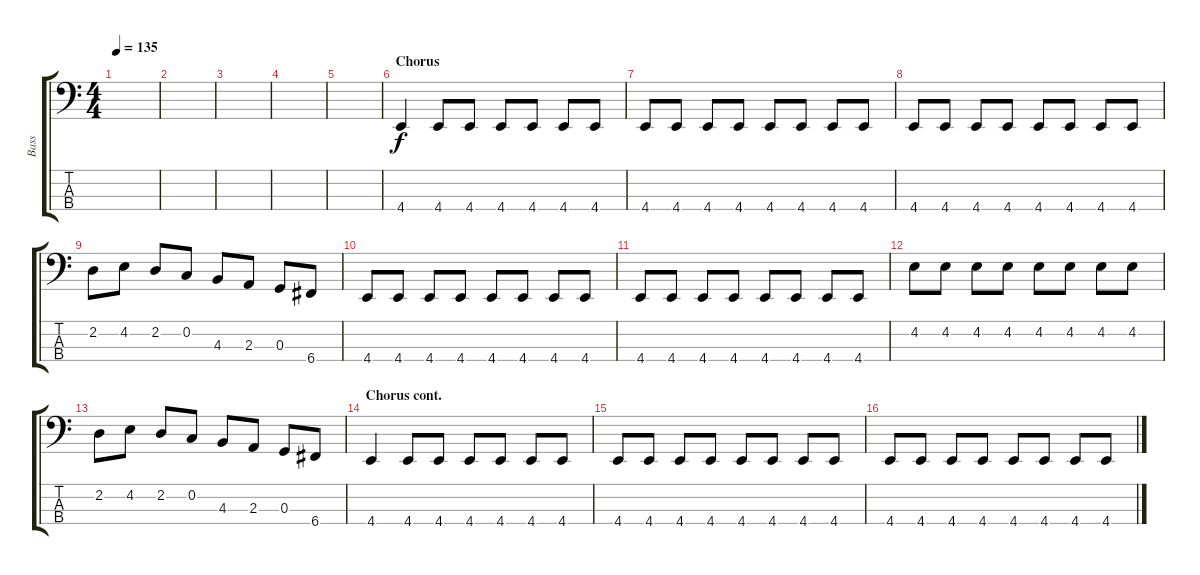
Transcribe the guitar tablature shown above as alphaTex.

\track ("Bass" "Bass") {instrument electricbassfinger}
\staff {score tabs}
\tuning (F2 C2 G1 C1) {hide}
\ts (4 4)
\tempo 135
\clef f4
\ks c
|
|
|
|
|
\section ("" "Chorus")
4.4.4 4.4.8 4.4.8 4.4.8 4.4.8 4.4.8 4.4.8 |
4.4.8 4.4.8 4.4.8 4.4.8 4.4.8 4.4.8 4.4.8 4.4.8 |
4.4.8 4.4.8 4.4.8 4.4.8 4.4.8 4.4.8 4.4.8 4.4.8 |
2.2.8 4.2.8 2.2.8 0.2.8 4.3.8 2.3.8 0.3.8 6.4.8 |
4.4.8 4.4.8 4.4.8 4.4.8 4.4.8 4.4.8 4.4.8 4.4.8 |
4.4.8 4.4.8 4.4.8 4.4.8 4.4.8 4.4.8 4.4.8 4.4.8 |
4.2.8 4.2.8 4.2.8 4.2.8 4.2.8 4.2.8 4.2.8 4.2.8 |
2.2.8 4.2.8 2.2.8 0.2.8 4.3.8 2.3.8 0.3.8 6.4.8 |
\section ("" "Chorus cont.")
4.4.4 4.4.8 4.4.8 4.4.8 4.4.8 4.4.8 4.4.8 |
4.4.8 4.4.8 4.4.8 4.4.8 4.4.8 4.4.8 4.4.8 4.4.8 |
4.4.8 4.4.8 4.4.8 4.4.8 4.4.8 4.4.8 4.4.8 4.4.8
